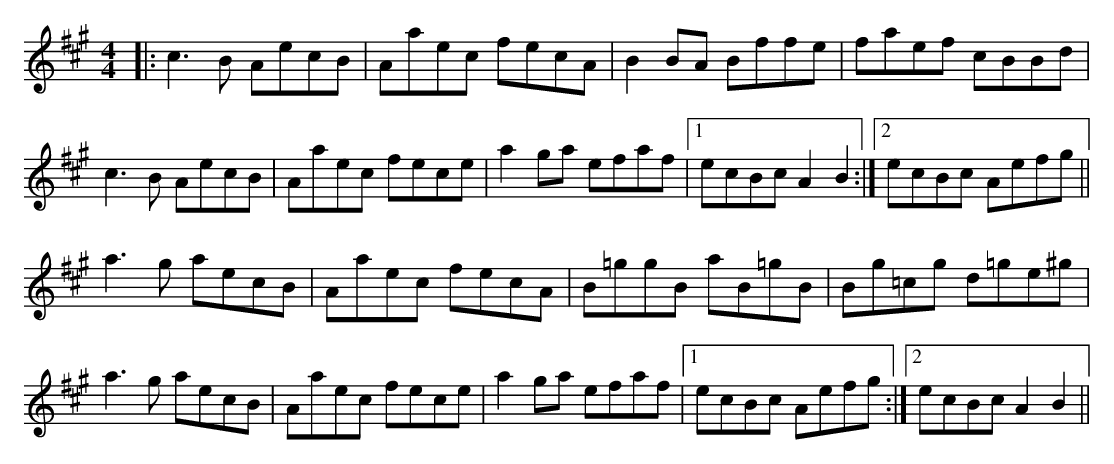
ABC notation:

X:1
M:4/4
K:A
|:c3B AecB|Aaec fecA|B2BA Bffe|faef cBBd|
c3B AecB|Aaec fece|a2ga efaf|1 ecBc A2B2:|2 ecBc Aefg||
a3g aecB|Aaec fecA|B=ggB aB=gB|Bg=cg d=ge^g|
a3g aecB|Aaec fece|a2ga efaf|1 ecBc Aefg:|2 ecBc A2B2||
